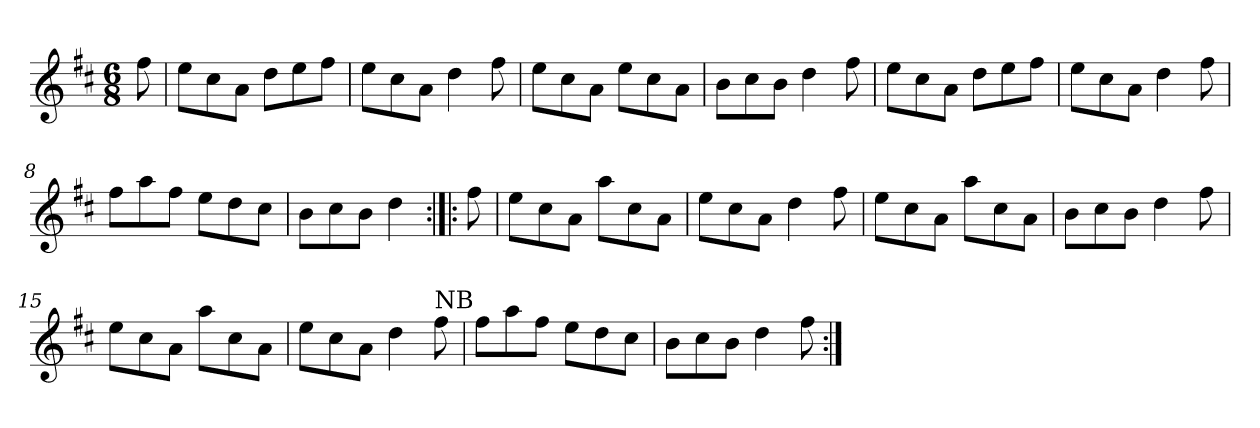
**kern
*part1
*staff1
*clefG2
*k[f#c#]
*D:
*M6/8
*MM180
=1
8ff#\
=2
8ee\L
8cc#\
8a\J
8dd\L
8ee\
8ff#\J
=3
8ee\L
8cc#\
8a\J
4dd\
8ff#\
=4
8ee\L
8cc#\
8a\J
8ee\L
8cc#\
8a\J
=5
8b\L
8cc#\
8b\J
4dd\
8ff#\
=6
8ee\L
8cc#\
8a\J
8dd\L
8ee\
8ff#\J
=7
8ee\L
8cc#\
8a\J
4dd\
8ff#\
=8
8ff#\L
8aa\
8ff#\J
8ee\L
8dd\
8cc#\J
!!LO:LB:g=z
=9
8b\L
8cc#\
8b\J
4dd\
=10:|!|:
8ff#\
=11
8ee\L
8cc#\
8a\J
8aa\L
8cc#\
8a\J
=12
8ee\L
8cc#\
8a\J
4dd\
8ff#\
=13
8ee\L
8cc#\
8a\J
8aa\L
8cc#\
8a\J
=14
8b\L
8cc#\
8b\J
4dd\
8ff#\
=15
8ee\L
8cc#\
8a\J
8aa\L
8cc#\
8a\J
=16
8ee\L
8cc#\
8a\J
4dd\
!LO:TX:a:t=NB
8ff#\
!!LO:LB:g=z
=17
8ff#\L
8aa\
8ff#\J
8ee\L
8dd\
8cc#\J
=18
8b\L
8cc#\
8b\J
4dd\
8ff#\
=:|!
*-
